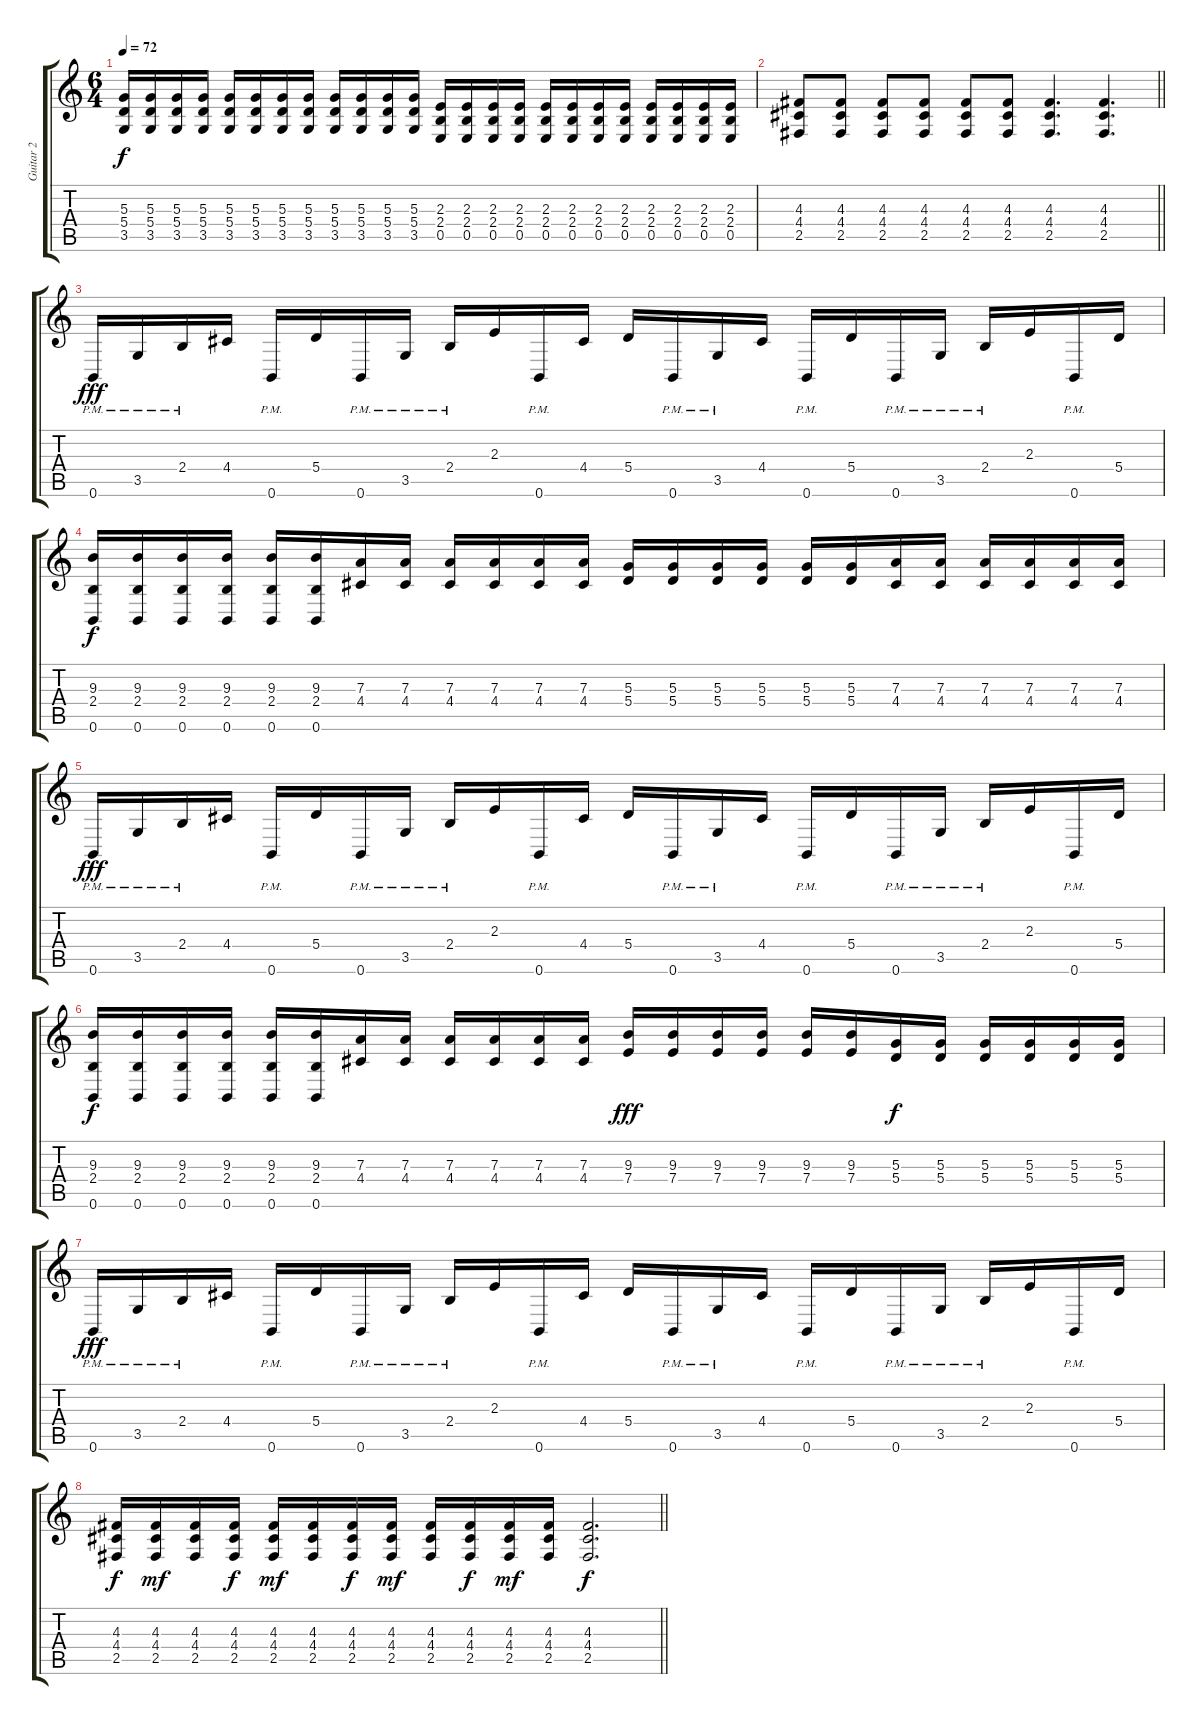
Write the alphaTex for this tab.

\track ("Guitar 2" "Guitar 2") {instrument overdrivenguitar}
\staff {score tabs}
\tuning (B3 Gb3 D3 A2 E2 B1) {hide}
\ts (6 4)
\tempo 72
\clef g2
\ks c
(5.3 5.4 3.5).16{dy f} (5.3 5.4 3.5).16 (5.3 5.4 3.5).16 (5.3 5.4 3.5).16 (5.3 5.4 3.5).16 (5.3 5.4 3.5).16 (5.3 5.4 3.5).16 (5.3 5.4 3.5).16 (5.3 5.4 3.5).16 (5.3 5.4 3.5).16 (5.3 5.4 3.5).16 (5.3 5.4 3.5).16 (2.3 2.4 0.5).16 (2.3 2.4 0.5).16 (2.3 2.4 0.5).16 (2.3 2.4 0.5).16 (2.3 2.4 0.5).16 (2.3 2.4 0.5).16 (2.3 2.4 0.5).16 (2.3 2.4 0.5).16 (2.3 2.4 0.5).16 (2.3 2.4 0.5).16 (2.3 2.4 0.5).16 (2.3 2.4 0.5).16 |
\barLineRight lightlight
(4.3 4.4 2.5).8 (4.3 4.4 2.5).8 (4.3 4.4 2.5).8 (4.3 4.4 2.5).8 (4.3 4.4 2.5).8 (4.3 4.4 2.5).8 (4.3 4.4 2.5).4{d} (4.3 4.4 2.5).4{d} |
\section ("" "")
0.6{pm}.16{dy fff} 3.5{pm}.16 2.4{pm}.16 4.4.16 0.6{pm}.16 5.4.16 0.6{pm}.16 3.5{pm}.16 2.4{pm}.16 2.3.16 0.6{pm}.16 4.4.16 5.4.16 0.6{pm}.16 3.5{pm}.16 4.4.16 0.6{pm}.16 5.4.16 0.6{pm}.16 3.5{pm}.16 2.4{pm}.16 2.3.16 0.6{pm}.16 5.4.16 |
(9.3 2.4 0.6).16{dy f} (9.3 2.4 0.6).16 (9.3 2.4 0.6).16 (9.3 2.4 0.6).16 (9.3 2.4 0.6).16 (9.3 2.4 0.6).16 (7.3 4.4).16 (7.3 4.4).16 (7.3 4.4).16 (7.3 4.4).16 (7.3 4.4).16 (7.3 4.4).16 (5.3 5.4).16 (5.3 5.4).16 (5.3 5.4).16 (5.3 5.4).16 (5.3 5.4).16 (5.3 5.4).16 (7.3 4.4).16 (7.3 4.4).16 (7.3 4.4).16 (7.3 4.4).16 (7.3 4.4).16 (7.3 4.4).16 |
0.6{pm}.16{dy fff} 3.5{pm}.16 2.4{pm}.16 4.4.16 0.6{pm}.16 5.4.16 0.6{pm}.16 3.5{pm}.16 2.4{pm}.16 2.3.16 0.6{pm}.16 4.4.16 5.4.16 0.6{pm}.16 3.5{pm}.16 4.4.16 0.6{pm}.16 5.4.16 0.6{pm}.16 3.5{pm}.16 2.4{pm}.16 2.3.16 0.6{pm}.16 5.4.16 |
(9.3 2.4 0.6).16{dy f} (9.3 2.4 0.6).16 (9.3 2.4 0.6).16 (9.3 2.4 0.6).16 (9.3 2.4 0.6).16 (9.3 2.4 0.6).16 (7.3 4.4).16 (7.3 4.4).16 (7.3 4.4).16 (7.3 4.4).16 (7.3 4.4).16 (7.3 4.4).16 (9.3 7.4).16{dy fff} (9.3 7.4).16 (9.3 7.4).16 (9.3 7.4).16 (9.3 7.4).16 (9.3 7.4).16 (5.3 5.4).16{dy f} (5.3 5.4).16 (5.3 5.4).16 (5.3 5.4).16 (5.3 5.4).16 (5.3 5.4).16 |
0.6{pm}.16{dy fff} 3.5{pm}.16 2.4{pm}.16 4.4.16 0.6{pm}.16 5.4.16 0.6{pm}.16 3.5{pm}.16 2.4{pm}.16 2.3.16 0.6{pm}.16 4.4.16 5.4.16 0.6{pm}.16 3.5{pm}.16 4.4.16 0.6{pm}.16 5.4.16 0.6{pm}.16 3.5{pm}.16 2.4{pm}.16 2.3.16 0.6{pm}.16 5.4.16 |
\barLineRight lightlight
(4.3 4.4 2.5).16{dy f} (4.3 4.4 2.5).16{dy mf} (4.3 4.4 2.5).16 (4.3 4.4 2.5).16{dy f} (4.3 4.4 2.5).16{dy mf} (4.3 4.4 2.5).16 (4.3 4.4 2.5).16{dy f} (4.3 4.4 2.5).16{dy mf} (4.3 4.4 2.5).16 (4.3 4.4 2.5).16{dy f} (4.3 4.4 2.5).16{dy mf} (4.3 4.4 2.5).16 (4.3 4.4 2.5).2{d dy f}
